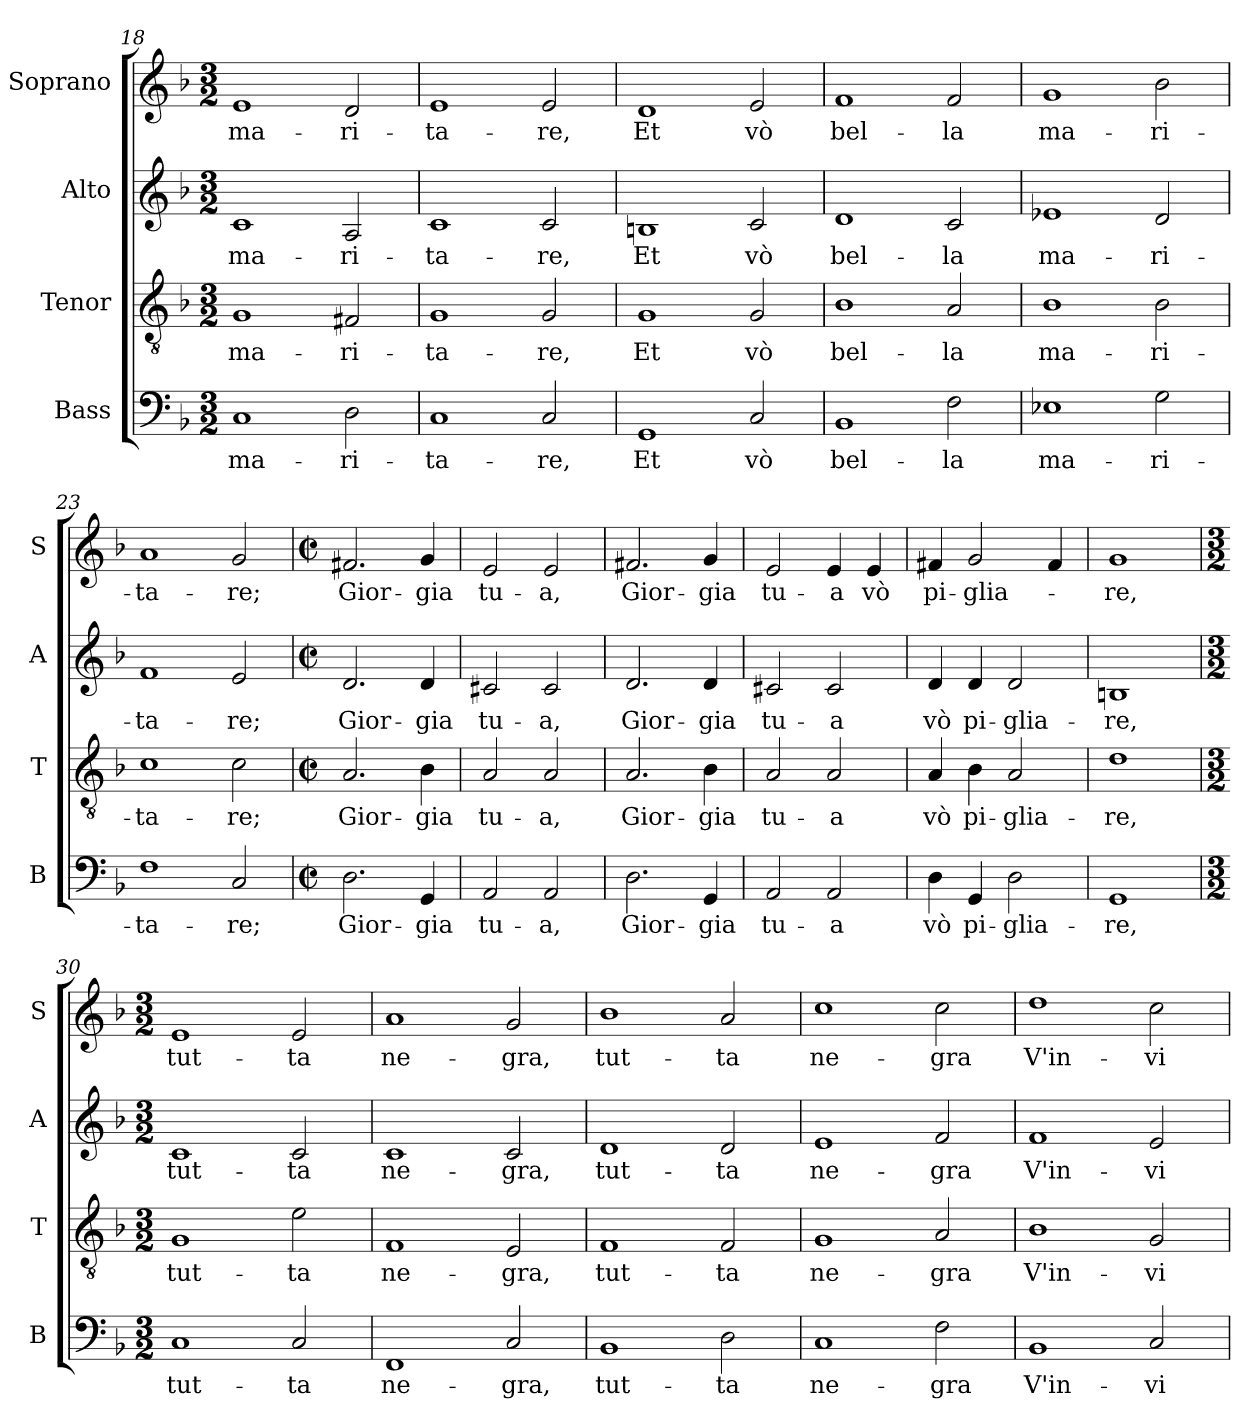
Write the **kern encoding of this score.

**kern	**text	**kern	**text	**kern	**text	**kern	**text
*part4	*part4	*part3	*part3	*part2	*part2	*part1	*part1
*staff4	*staff4	*staff3	*staff3	*staff2	*staff2	*staff1	*staff1
*I"Bass	*	*I"Tenor	*	*I"Alto	*	*I"Soprano	*
*I'B	*	*I'T	*	*I'A	*	*I'S	*
*clefF4	*	*clefGv2	*	*clefG2	*	*clefG2	*
*k[b-]	*	*k[b-]	*	*k[b-]	*	*k[b-]	*
*F:	*	*F:	*	*F:	*	*F:	*
*M3/2	*	*M3/2	*	*M3/2	*	*M3/2	*
=18	=18	=18	=18	=18	=18	=18	=18
!	!LO:LY:b	!	!LO:LY:b	!	!LO:LY:b	!	!LO:LY:b
1C	ma-	1G	ma-	1c	ma-	1e	ma-
!	!LO:LY:b	!	!LO:LY:b	!	!LO:LY:b	!	!LO:LY:b
2D\	-ri-	2F#X/	-ri-	2A/	-ri-	2d/	-ri-
=19	=19	=19	=19	=19	=19	=19	=19
!	!LO:LY:b	!	!LO:LY:b	!	!LO:LY:b	!	!LO:LY:b
1C	-ta-	1G	-ta-	1c	-ta-	1e	-ta-
!	!LO:LY:b	!	!LO:LY:b	!	!LO:LY:b	!	!LO:LY:b
2C/	-re,	2G/	-re,	2c/	-re,	2e/	-re,
=20	=20	=20	=20	=20	=20	=20	=20
!	!LO:LY:b	!	!LO:LY:b	!	!LO:LY:b	!	!LO:LY:b
1GG	Et	1G	Et	1Bn	Et	1d	Et
!	!LO:LY:b	!	!LO:LY:b	!	!LO:LY:b	!	!LO:LY:b
2C/	vò	2G/	vò	2c/	vò	2e/	vò
!!LO:PB:g=z
=21	=21	=21	=21	=21	=21	=21	=21
!	!LO:LY:b	!	!LO:LY:b	!	!LO:LY:b	!	!LO:LY:b
1BB-	bel-	1B-	bel-	1d	bel-	1f	bel-
!	!LO:LY:b	!	!LO:LY:b	!	!LO:LY:b	!	!LO:LY:b
2F\	-la	2A/	-la	2c/	-la	2f/	-la
=22	=22	=22	=22	=22	=22	=22	=22
!	!LO:LY:b	!	!LO:LY:b	!	!LO:LY:b	!	!LO:LY:b
1E-X	ma-	1B-	ma-	1e-X	ma-	1g	ma-
!	!LO:LY:b	!	!LO:LY:b	!	!LO:LY:b	!	!LO:LY:b
2G\	-ri-	2B-\	-ri-	2d/	-ri-	2b-\	-ri-
=23	=23	=23	=23	=23	=23	=23	=23
!	!LO:LY:b	!	!LO:LY:b	!	!LO:LY:b	!	!LO:LY:b
1F	-ta-	1c	-ta-	1f	-ta-	1a	-ta-
!	!LO:LY:b	!	!LO:LY:b	!	!LO:LY:b	!	!LO:LY:b
2C/	-re;	2c\	-re;	2e/	-re;	2g/	-re;
=24	=24	=24	=24	=24	=24	=24	=24
*M2/2	*	*M2/2	*	*M2/2	*	*M2/2	*
*met(c|)	*	*met(c|)	*	*met(c|)	*	*met(c|)	*
!	!LO:LY:b	!	!LO:LY:b	!	!LO:LY:b	!	!LO:LY:b
2.D\	Gior-	2.A/	Gior-	2.d/	Gior-	2.f#X/	Gior-
!	!LO:LY:b	!	!LO:LY:b	!	!LO:LY:b	!	!LO:LY:b
4GG/	-gia	4B-\	-gia	4d/	-gia	4g/	-gia
=25	=25	=25	=25	=25	=25	=25	=25
!	!LO:LY:b	!	!LO:LY:b	!	!LO:LY:b	!	!LO:LY:b
2AA/	tu-	2A/	tu-	2c#X/	tu-	2e/	tu-
!	!LO:LY:b	!	!LO:LY:b	!	!LO:LY:b	!	!LO:LY:b
2AA/	-a,	2A/	-a,	2c#/	-a,	2e/	-a,
=26	=26	=26	=26	=26	=26	=26	=26
!	!LO:LY:b	!	!LO:LY:b	!	!LO:LY:b	!	!LO:LY:b
2.D\	Gior-	2.A/	Gior-	2.d/	Gior-	2.f#X/	Gior-
!	!LO:LY:b	!	!LO:LY:b	!	!LO:LY:b	!	!LO:LY:b
4GG/	-gia	4B-\	-gia	4d/	-gia	4g/	-gia
!!LO:LB:g=z
=27	=27	=27	=27	=27	=27	=27	=27
!	!LO:LY:b	!	!LO:LY:b	!	!LO:LY:b	!	!LO:LY:b
2AA/	tu-	2A/	tu-	2c#X/	tu-	2e/	tu-
!	!LO:LY:b	!	!LO:LY:b	!	!LO:LY:b	!	!LO:LY:b
2AA/	-a	2A/	-a	2c#/	-a	4e/	-a
!	!	!	!	!	!	!	!LO:LY:b
.	.	.	.	.	.	4e/	vò
=28	=28	=28	=28	=28	=28	=28	=28
!	!LO:LY:b	!	!LO:LY:b	!	!LO:LY:b	!	!LO:LY:b
4D\	vò	4A/	vò	4d/	vò	4f#X/	pi-
!	!LO:LY:b	!	!LO:LY:b	!	!LO:LY:b	!	!LO:LY:b
4GG/	pi-	4B-\	pi-	4d/	pi-	2g/	-glia-
!	!LO:LY:b	!	!LO:LY:b	!	!LO:LY:b	!	!
2D\	-glia-	2A/	-glia-	2d/	-glia-	.	.
.	.	.	.	.	.	4f#/	.
=29	=29	=29	=29	=29	=29	=29	=29
!	!LO:LY:b	!	!LO:LY:b	!	!LO:LY:b	!	!LO:LY:b
1GG	-re,	1d	-re,	1Bn	-re,	1g	-re,
=30	=30	=30	=30	=30	=30	=30	=30
*M3/2	*	*M3/2	*	*M3/2	*	*M3/2	*
!	!LO:LY:b	!	!LO:LY:b	!	!LO:LY:b	!	!LO:LY:b
1C	tut-	1G	tut-	1c	tut-	1e	tut-
!	!LO:LY:b	!	!LO:LY:b	!	!LO:LY:b	!	!LO:LY:b
2C/	-ta	2e\	-ta	2c/	-ta	2e/	-ta
=31	=31	=31	=31	=31	=31	=31	=31
!	!LO:LY:b	!	!LO:LY:b	!	!LO:LY:b	!	!LO:LY:b
1FF	ne-	1F	ne-	1c	ne-	1a	ne-
!	!LO:LY:b	!	!LO:LY:b	!	!LO:LY:b	!	!LO:LY:b
2C/	-gra,	2E/	-gra,	2c/	-gra,	2g/	-gra,
=32	=32	=32	=32	=32	=32	=32	=32
!	!LO:LY:b	!	!LO:LY:b	!	!LO:LY:b	!	!LO:LY:b
1BB-	tut-	1F	tut-	1d	tut-	1b-	tut-
!	!LO:LY:b	!	!LO:LY:b	!	!LO:LY:b	!	!LO:LY:b
2D\	-ta	2F/	-ta	2d/	-ta	2a/	-ta
!!LO:LB:g=z
=33	=33	=33	=33	=33	=33	=33	=33
!	!LO:LY:b	!	!LO:LY:b	!	!LO:LY:b	!	!LO:LY:b
1C	ne-	1G	ne-	1e	ne-	1cc	ne-
!	!LO:LY:b	!	!LO:LY:b	!	!LO:LY:b	!	!LO:LY:b
2F\	-gra	2A/	-gra	2f/	-gra	2cc\	-gra
=34	=34	=34	=34	=34	=34	=34	=34
!	!LO:LY:b	!	!LO:LY:b	!	!LO:LY:b	!	!LO:LY:b
1BB-	V'in-	1B-	V'in-	1f	V'in-	1dd	V'in-
!	!LO:LY:b	!	!LO:LY:b	!	!LO:LY:b	!	!LO:LY:b
2C/	-vi-	2G/	-vi-	2e/	-vi-	2cc\	-vi-
=	=	=	=	=	=	=	=
*-	*-	*-	*-	*-	*-	*-	*-
